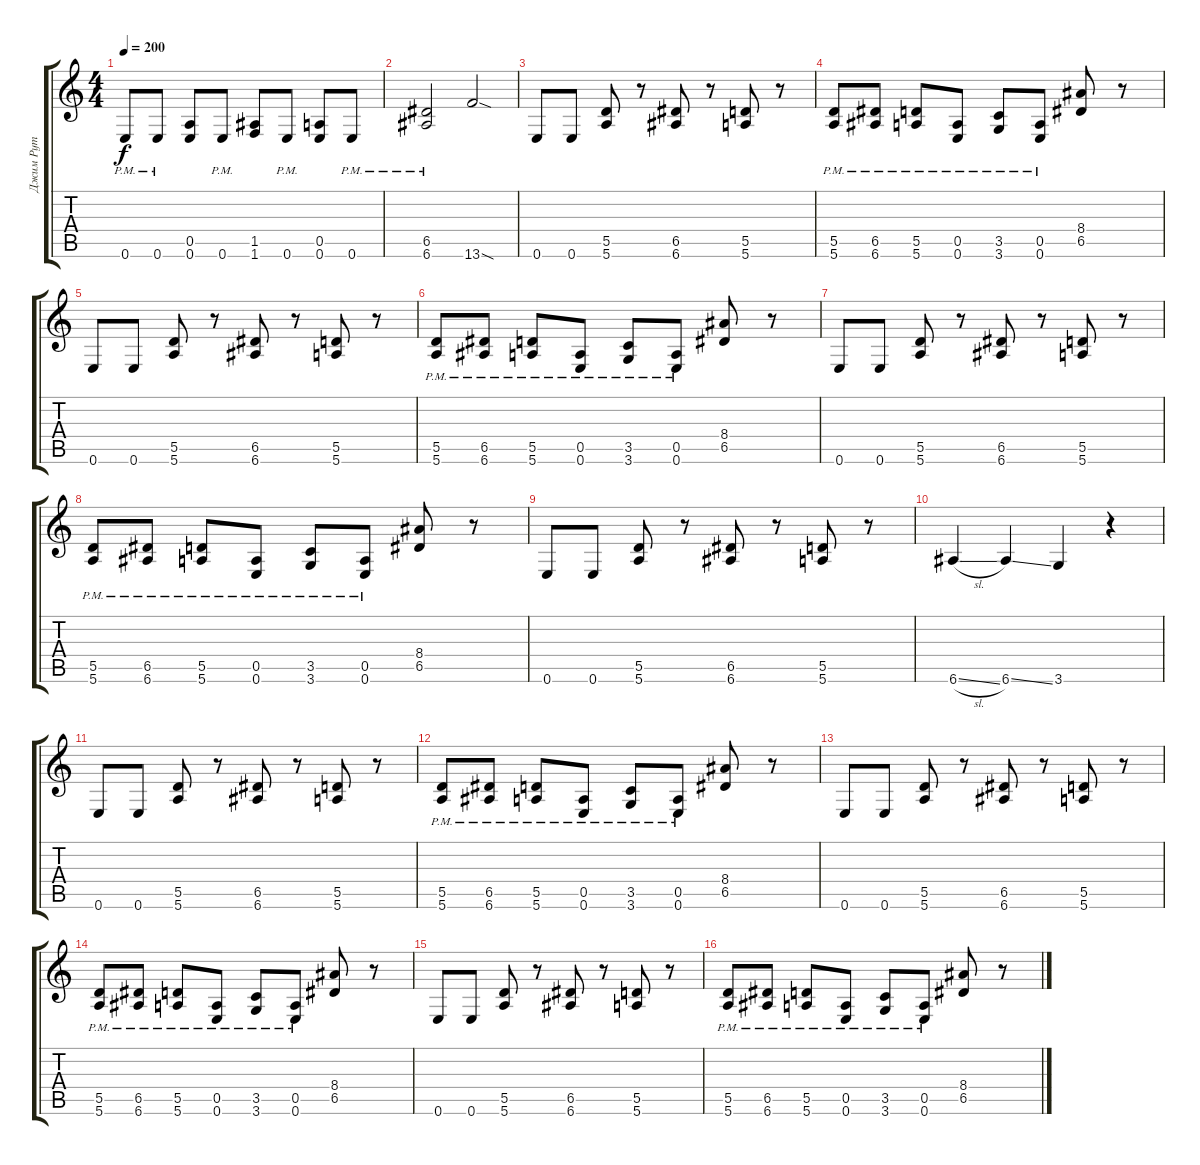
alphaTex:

\track ("Джим Рут" "Джим Рут") {instrument distortionguitar}
\staff {score tabs}
\tuning (E4 B3 G3 D3 A2 E2) {hide}
\ts (4 4)
\tempo 200
\clef g2
\ks c
0.6{pm}.8{dy f} 0.6{pm}.8 (0.5 0.6).8 0.6{pm}.8 (1.5 1.6).8 0.6{pm}.8 (0.5 0.6).8 0.6{pm}.8 |
(6.5 6.6{pm}).2 13.6{sod}.2 |
0.6.8 0.6.8 (5.5 5.6).8 r.8 (6.5 6.6).8 r.8 (5.5 5.6).8 r.8 |
(5.5 5.6{pm}).8 (6.5 6.6{pm}).8 (5.5 5.6{pm}).8 (0.5 0.6{pm}).8 (3.5 3.6{pm}).8 (0.5 0.6{pm}).8 (8.4 6.5).8 r.8 |
0.6.8 0.6.8 (5.5 5.6).8 r.8 (6.5 6.6).8 r.8 (5.5 5.6).8 r.8 |
(5.5 5.6{pm}).8 (6.5 6.6{pm}).8 (5.5 5.6{pm}).8 (0.5 0.6{pm}).8 (3.5 3.6{pm}).8 (0.5 0.6{pm}).8 (8.4 6.5).8 r.8 |
0.6.8 0.6.8 (5.5 5.6).8 r.8 (6.5 6.6).8 r.8 (5.5 5.6).8 r.8 |
(5.5 5.6{pm}).8 (6.5 6.6{pm}).8 (5.5 5.6{pm}).8 (0.5 0.6{pm}).8 (3.5 3.6{pm}).8 (0.5 0.6{pm}).8 (8.4 6.5).8 r.8 |
0.6.8 0.6.8 (5.5 5.6).8 r.8 (6.5 6.6).8 r.8 (5.5 5.6).8 r.8 |
6.6{sl}.4 6.6{ss}.4 3.6.4 r.4 |
0.6.8 0.6.8 (5.5 5.6).8 r.8 (6.5 6.6).8 r.8 (5.5 5.6).8 r.8 |
(5.5 5.6{pm}).8 (6.5 6.6{pm}).8 (5.5 5.6{pm}).8 (0.5 0.6{pm}).8 (3.5 3.6{pm}).8 (0.5 0.6{pm}).8 (8.4 6.5).8 r.8 |
0.6.8 0.6.8 (5.5 5.6).8 r.8 (6.5 6.6).8 r.8 (5.5 5.6).8 r.8 |
(5.5 5.6{pm}).8 (6.5 6.6{pm}).8 (5.5 5.6{pm}).8 (0.5 0.6{pm}).8 (3.5 3.6{pm}).8 (0.5 0.6{pm}).8 (8.4 6.5).8 r.8 |
0.6.8 0.6.8 (5.5 5.6).8 r.8 (6.5 6.6).8 r.8 (5.5 5.6).8 r.8 |
(5.5 5.6{pm}).8 (6.5 6.6{pm}).8 (5.5 5.6{pm}).8 (0.5 0.6{pm}).8 (3.5 3.6{pm}).8 (0.5 0.6{pm}).8 (8.4 6.5).8 r.8
